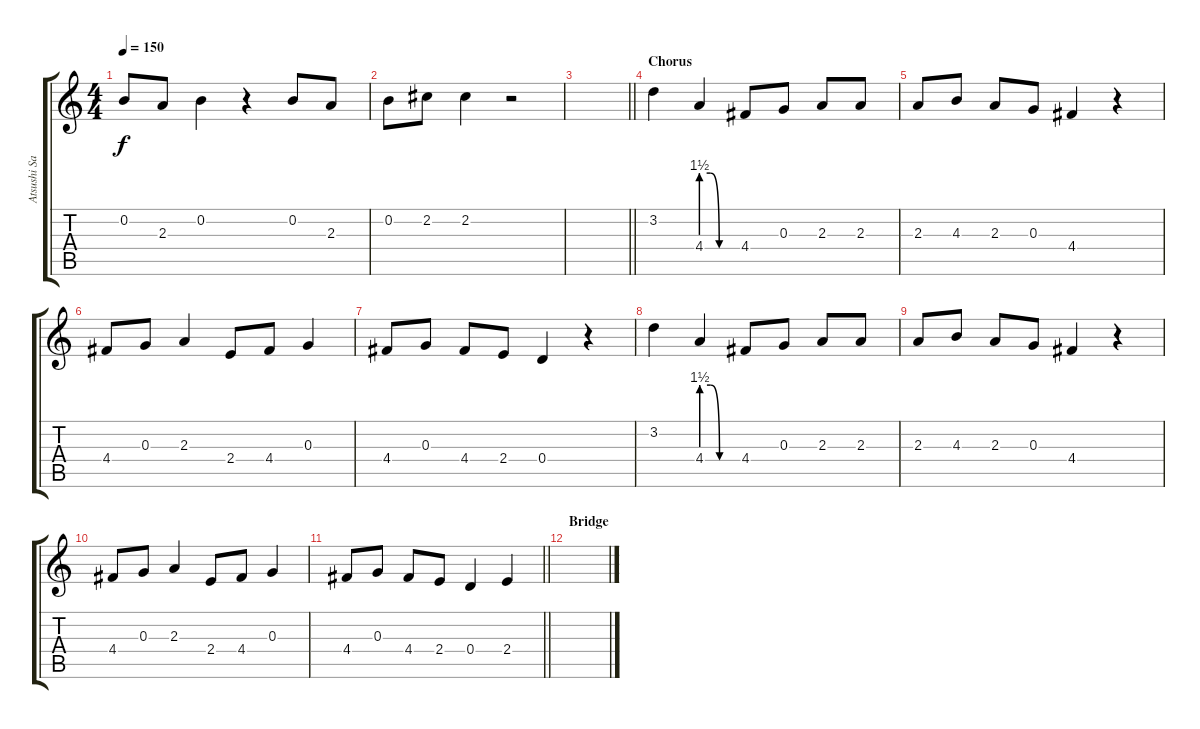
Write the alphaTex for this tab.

\track ("Atsushi Sakurai" "Atsushi Sa") {instrument electricguitarjazz}
\staff {score tabs}
\tuning (E4 B3 G3 D3 A2 E2) {hide}
\ts (4 4)
\tempo 150
\clef g2
\ks c
0.2.8{dy f} 2.3.8 0.2.4 r.4 0.2.8 2.3.8 |
0.2.8 2.2.8 2.2.4 r.2 |
\barLineRight lightlight
|
\section ("" "Chorus")
3.2.4 4.4{be (custom 0 6 15 6 30 0 60 0)}.4 4.4.8 0.3.8 2.3.8 2.3.8 |
2.3.8 4.3.8 2.3.8 0.3.8 4.4.4 r.4 |
4.4.8 0.3.8 2.3.4 2.4.8 4.4.8 0.3.4 |
4.4.8 0.3.8 4.4.8 2.4.8 0.4.4 r.4 |
3.2.4 4.4{be (custom 0 6 15 6 30 0 60 0)}.4 4.4.8 0.3.8 2.3.8 2.3.8 |
2.3.8 4.3.8 2.3.8 0.3.8 4.4.4 r.4 |
4.4.8 0.3.8 2.3.4 2.4.8 4.4.8 0.3.4 |
\barLineRight lightlight
4.4.8 0.3.8 4.4.8 2.4.8 0.4.4 2.4.4 |
\section ("" "Bridge")
